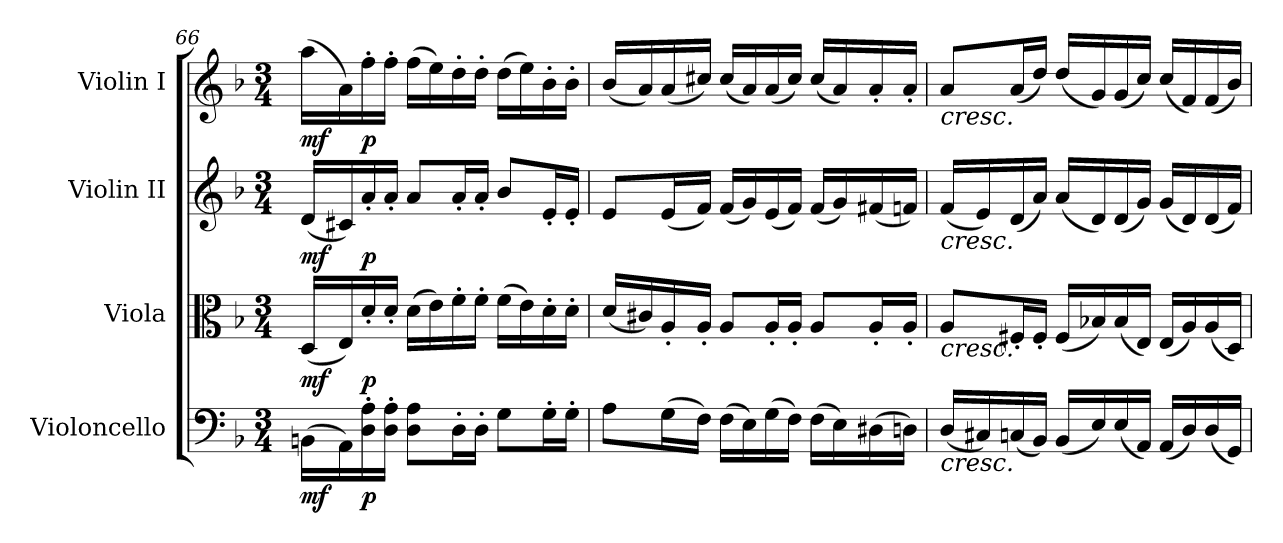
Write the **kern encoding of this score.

**kern	**dynam	**kern	**dynam	**kern	**dynam	**kern	**dynam
*part4	*part4	*part3	*part3	*part2	*part2	*part1	*part1
*staff4	*staff4	*staff3	*staff3	*staff2	*staff2	*staff1	*staff1
*I"Violoncello	*	*I"Viola	*	*I"Violin II	*	*I"Violin I	*
*I'Vc	*	*I'Vla	*	*I'Vln	*	*I'Vln	*
*clefF4	*	*clefC3	*	*clefG2	*	*clefG2	*
*k[b-]	*	*k[b-]	*	*k[b-]	*	*k[b-]	*
*M3/4	*	*M3/4	*	*M3/4	*	*M3/4	*
=66	=66	=66	=66	=66	=66	=66	=66
!	!LO:DY:b	!	!LO:DY:b	!	!LO:DY:b	!	!LO:DY:b
(>16BBn\LL	mf	(<16D/LL	mf	(<16d/LL	mf	(>16aa\LL	mf
16AA\)	.	16E/)	.	16c#X/)	.	16a\)	.
!	!LO:DY:b	!	!LO:DY:b	!	!LO:DY:b	!	!LO:DY:b
16D\' 16A\'	p	16d'/	p	16a'/	p	16ff'\	p
16D\' 16A\'JJ	.	16d'/JJ	.	16a'/JJ	.	16ff'\JJ	.
8D\ 8A\L	.	(>16d\LL	.	8a/L	.	(>16ff\LL	.
.	.	16e\)	.	.	.	16ee\)	.
16D'\L	.	16f'\	.	16a'/L	.	16dd'\	.
16D'\JJ	.	16f'\JJ	.	16a'/JJ	.	16dd'\JJ	.
8G\L	.	(>16f\LL	.	8b-/L	.	(>16dd\LL	.
.	.	16e\)	.	.	.	16ee\)	.
16G'\L	.	16d'\	.	16e'/L	.	16b-'\	.
16G'\JJ	.	16d'\JJ	.	16e'/JJ	.	16b-'\JJ	.
=67	=67	=67	=67	=67	=67	=67	=67
8A\L	.	(<16d/LL	.	8e/L	.	(<16b-/LL	.
.	.	16c#X/)	.	.	.	16a/)	.
(>16G\L	.	16A'/	.	(<16e/L	.	(<16a/	.
16F\JJ)	.	16A'/JJ	.	16f/JJ)	.	16cc#X/JJ)	.
(>16F\LL	.	8A/L	.	(<16f/LL	.	(<16cc#/LL	.
16E\)	.	.	.	16g/)	.	16a/)	.
(>16G\	.	16A'/L	.	(<16e/	.	(<16a/	.
16F\JJ)	.	16A'/JJ	.	16f/JJ)	.	16cc#/JJ)	.
(>16F\LL	.	8A/L	.	(<16f/LL	.	(<16cc#/LL	.
16E\)	.	.	.	16g/)	.	16a/)	.
(>16D#X\	.	16A'/L	.	(<16f#X/	.	16a'/	.
16Dn\JJ)	.	16A'/JJ	.	16fn/JJ)	.	16a'/JJ	.
!!LO:LB:g=z
=68	=68	=68	=68	=68	=68	=68	=68
!	!	!	!	!	!	!LO:TX:b:i:t=cresc.	!
!	!	!	!	!LO:TX:b:i:t=cresc.	!	!	!
!	!	!LO:TX:b:i:t=cresc.	!	!	!	!	!
!LO:TX:b:i:t=cresc.	!	!	!	!	!	!	!
(<16D/LL	.	8A/L	.	(<16f/LL	.	8a/L	.
16C#X/)	.	.	.	16e/)	.	.	.
(<16Cn/	.	16F#X'/L	.	(<16d/	.	(<16a/L	.
16BB-/JJ)	.	16F#'/JJ	.	16a/JJ)	.	16dd/JJ)	.
(<16BB-/LL	.	(<16F#/LL	.	(<16a/LL	.	(<16dd/LL	.
16E/)	.	16B-X/)	.	16d/)	.	16g/)	.
(<16E/	.	(<16B-/	.	(<16d/	.	(<16g/	.
16AA/JJ)	.	16E/JJ)	.	16g/JJ)	.	16cc/JJ)	.
(<16AA/LL	.	(<16E/LL	.	(<16g/LL	.	(<16cc/LL	.
16D/)	.	16A/)	.	16d/)	.	16f/)	.
(<16D/	.	(<16A/	.	(<16d/	.	(<16f/	.
16GG/JJ)	.	16D/JJ)	.	16f/JJ)	.	16b-/JJ)	.
=	=	=	=	=	=	=	=
*-	*-	*-	*-	*-	*-	*-	*-
